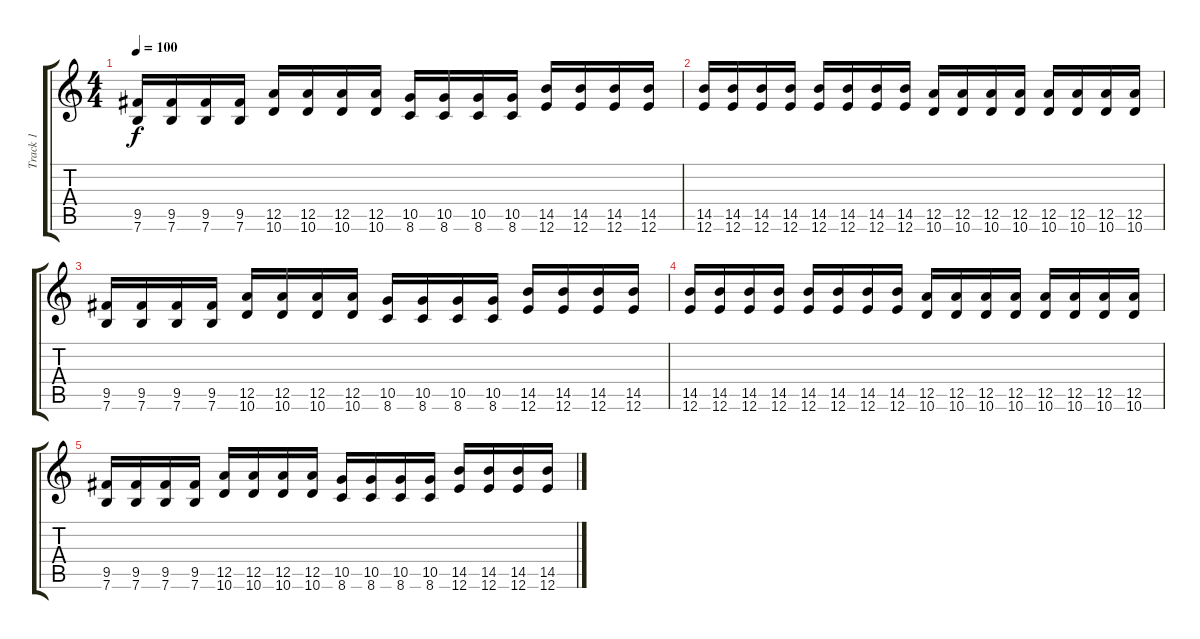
\track ("Track 1" "Track 1") {instrument distortionguitar}
\staff {score tabs}
\tuning (E4 B3 G3 D3 A2 E2) {hide}
\ts (4 4)
\tempo 100
\clef g2
\ks c
(9.5 7.6).16{dy f} (9.5 7.6).16 (9.5 7.6).16 (9.5 7.6).16 (12.5 10.6).16 (12.5 10.6).16 (12.5 10.6).16 (12.5 10.6).16 (10.5 8.6).16 (10.5 8.6).16 (10.5 8.6).16 (10.5 8.6).16 (14.5 12.6).16 (14.5 12.6).16 (14.5 12.6).16 (14.5 12.6).16 |
(14.5 12.6).16 (14.5 12.6).16 (14.5 12.6).16 (14.5 12.6).16 (14.5 12.6).16 (14.5 12.6).16 (14.5 12.6).16 (14.5 12.6).16 (12.5 10.6).16 (12.5 10.6).16 (12.5 10.6).16 (12.5 10.6).16 (12.5 10.6).16 (12.5 10.6).16 (12.5 10.6).16 (12.5 10.6).16 |
(9.5 7.6).16 (9.5 7.6).16 (9.5 7.6).16 (9.5 7.6).16 (12.5 10.6).16 (12.5 10.6).16 (12.5 10.6).16 (12.5 10.6).16 (10.5 8.6).16 (10.5 8.6).16 (10.5 8.6).16 (10.5 8.6).16 (14.5 12.6).16 (14.5 12.6).16 (14.5 12.6).16 (14.5 12.6).16 |
(14.5 12.6).16 (14.5 12.6).16 (14.5 12.6).16 (14.5 12.6).16 (14.5 12.6).16 (14.5 12.6).16 (14.5 12.6).16 (14.5 12.6).16 (12.5 10.6).16 (12.5 10.6).16 (12.5 10.6).16 (12.5 10.6).16 (12.5 10.6).16 (12.5 10.6).16 (12.5 10.6).16 (12.5 10.6).16 |
(9.5 7.6).16 (9.5 7.6).16 (9.5 7.6).16 (9.5 7.6).16 (12.5 10.6).16 (12.5 10.6).16 (12.5 10.6).16 (12.5 10.6).16 (10.5 8.6).16 (10.5 8.6).16 (10.5 8.6).16 (10.5 8.6).16 (14.5 12.6).16 (14.5 12.6).16 (14.5 12.6).16 (14.5 12.6).16
